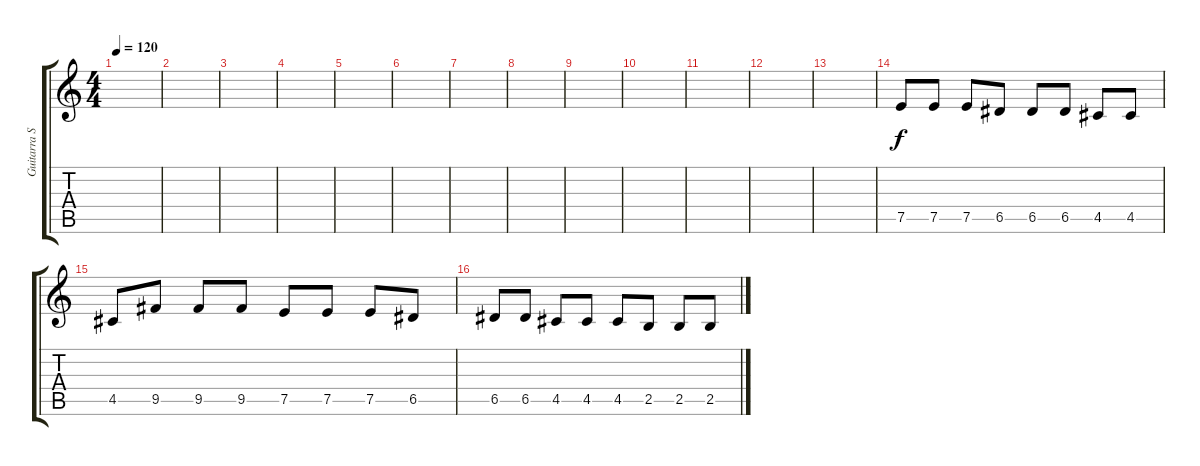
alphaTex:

\track ("Guitarra Solo" "Guitarra S") {instrument overdrivenguitar}
\staff {score tabs}
\tuning (E4 B3 G3 D3 A2 E2) {hide}
\ts (4 4)
\tempo 120
\clef g2
\ks c
|
|
|
|
|
|
|
|
|
|
|
|
|
7.5.8 7.5.8 7.5.8 6.5.8 6.5.8 6.5.8 4.5.8 4.5.8 |
4.5.8 9.5.8 9.5.8 9.5.8 7.5.8 7.5.8 7.5.8 6.5.8 |
6.5.8 6.5.8 4.5.8 4.5.8 4.5.8 2.5.8 2.5.8 2.5{ss}.8
